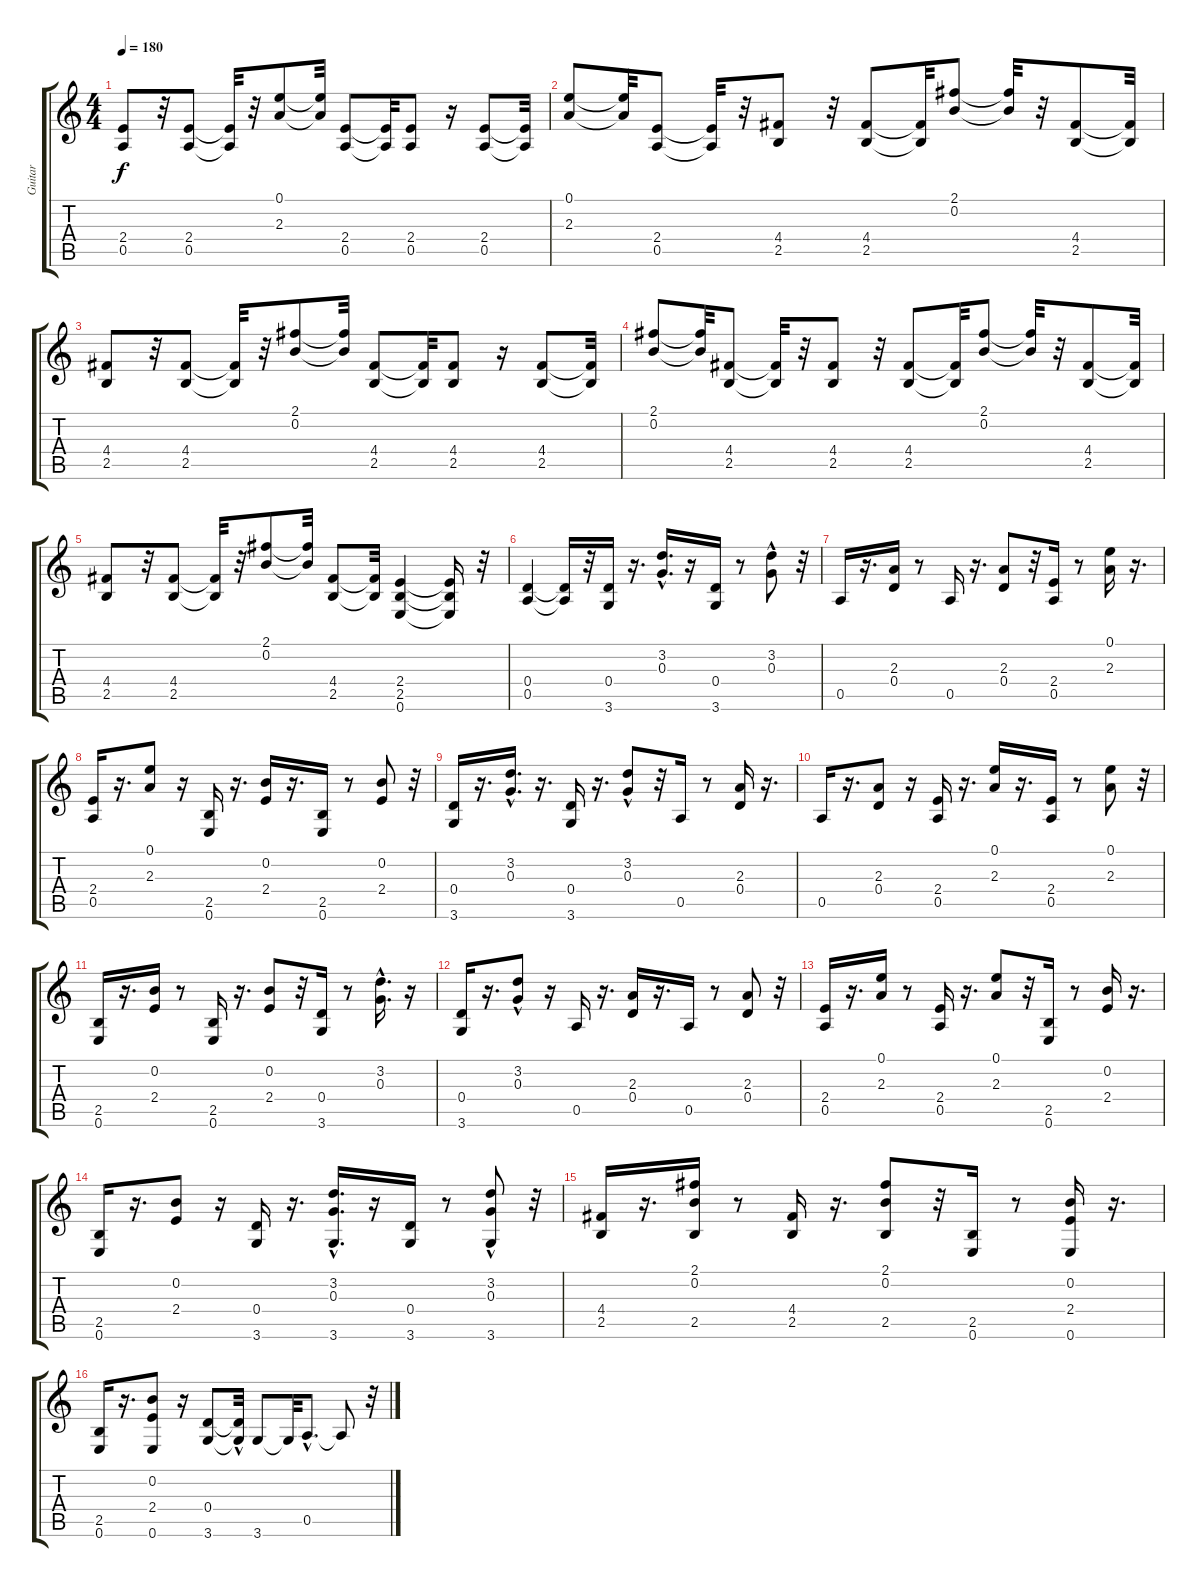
\track ("Guitar" "Guitar") {instrument distortionguitar}
\staff {score tabs}
\tuning (E4 B3 G3 D3 A2 E2) {hide}
\ts (4 4)
\tempo 180
\clef g2
\ks c
(2.4 0.5).8{dy f} r.32 (2.4 0.5).8 (2.4{t} 0.5{t}).32 r.32 (0.1 2.3).8 (0.1{t} 2.3{t}).32 (2.4 0.5).8 (2.4{t} 0.5{t}).32 (2.4 0.5).8 r.16 (2.4 0.5).8 (2.4{t} 0.5{t}).32 |
(0.1 2.3).8 (0.1{t} 2.3{t}).32 (2.4 0.5).8 (2.4{t} 0.5{t}).32 r.32 (4.4 2.5).8 r.32 (4.4 2.5).8 (4.4{t} 2.5{t}).32 (2.1 0.2).8 (2.1{t} 0.2{t}).32 r.32 (4.4 2.5).8 (4.4{t} 2.5{t}).32 |
(4.4 2.5).8 r.32 (4.4 2.5).8 (4.4{t} 2.5{t}).32 r.32 (2.1 0.2).8 (2.1{t} 0.2{t}).32 (4.4 2.5).8 (4.4{t} 2.5{t}).32 (4.4 2.5).8 r.16 (4.4 2.5).8 (4.4{t} 2.5{t}).32 |
(2.1 0.2).8 (2.1{t} 0.2{t}).32 (4.4 2.5).8 (4.4{t} 2.5{t}).32 r.32 (4.4 2.5).8 r.32 (4.4 2.5).8 (4.4{t} 2.5{t}).32 (2.1 0.2).8 (2.1{t} 0.2{t}).32 r.32 (4.4 2.5).8 (4.4{t} 2.5{t}).32 |
(4.4 2.5).8 r.32 (4.4 2.5).8 (4.4{t} 2.5{t}).32 r.32 (2.1 0.2).8 (2.1{t} 0.2{t}).32 (4.4 2.5).8 (4.4{t} 2.5{t}).32 (2.4 2.5 0.6).4 (2.4{t} 2.5{t} 0.6{t}).16 r.32 |
(0.4 0.5).4 (0.4{t} 0.5{t}).16 r.32 (0.4 3.6).16 r.16{d} (3.2 0.3{hac}).16{d} r.16 (0.4 3.6).16 r.8 (3.2 0.3{hac}).8 r.32 |
0.5.16 r.16{d} (2.3 0.4).16 r.8 0.5.16 r.16{d} (2.3 0.4).8 r.32 (2.4 0.5).16 r.8 (0.1 2.3).16 r.16{d} |
(2.4 0.5).16 r.16{d} (0.1 2.3).8 r.16 (2.5 0.6).16 r.16{d} (0.2 2.4).16 r.16{d} (2.5 0.6).16 r.8 (0.2 2.4).8 r.32 |
(0.4 3.6).16 r.16{d} (3.2 0.3{hac}).16{d} r.16{d} (0.4 3.6).16 r.16{d} (3.2 0.3{hac}).8 r.32 0.5.16 r.8 (2.3 0.4).16 r.16{d} |
0.5.16 r.16{d} (2.3 0.4).8 r.16 (2.4 0.5).16 r.16{d} (0.1 2.3).16 r.16{d} (2.4 0.5).16 r.8 (0.1 2.3).8 r.32 |
(2.5 0.6).16 r.16{d} (0.2 2.4).16 r.8 (2.5 0.6).16 r.16{d} (0.2 2.4).8 r.32 (0.4 3.6).16 r.8 (3.2 0.3{hac}).16{d} r.16 |
(0.4 3.6).16 r.16{d} (3.2 0.3{hac}).8 r.16 0.5.16 r.16{d} (2.3 0.4).16 r.16{d} 0.5.16 r.8 (2.3 0.4).8 r.32 |
(2.4 0.5).16 r.16{d} (0.1 2.3).16 r.8 (2.4 0.5).16 r.16{d} (0.1 2.3).8 r.32 (2.5 0.6).16 r.8 (0.2 2.4).16 r.16{d} |
(2.5 0.6).16 r.16{d} (0.2 2.4).8 r.16 (0.4 3.6).16 r.16{d} (3.2 0.3{hac} 3.6).16{d} r.16 (0.4 3.6).16 r.8 (3.2 0.3{hac} 3.6).8 r.32 |
(4.4 2.5).16 r.16{d} (2.1 0.2 2.5).16 r.8 (4.4 2.5).16 r.16{d} (2.1 0.2 2.5).8 r.32 (2.5 0.6).16 r.8 (0.2 2.4 0.6).16 r.16{d} |
(2.5 0.6).16 r.16{d} (0.2 2.4 0.6).8 r.16 (0.4 3.6).8 (0.4{hac t} 3.6{t}).32 3.6.8 3.6{t}.32 0.5{hac}.8{d} 0.5{t}.8 r.32
